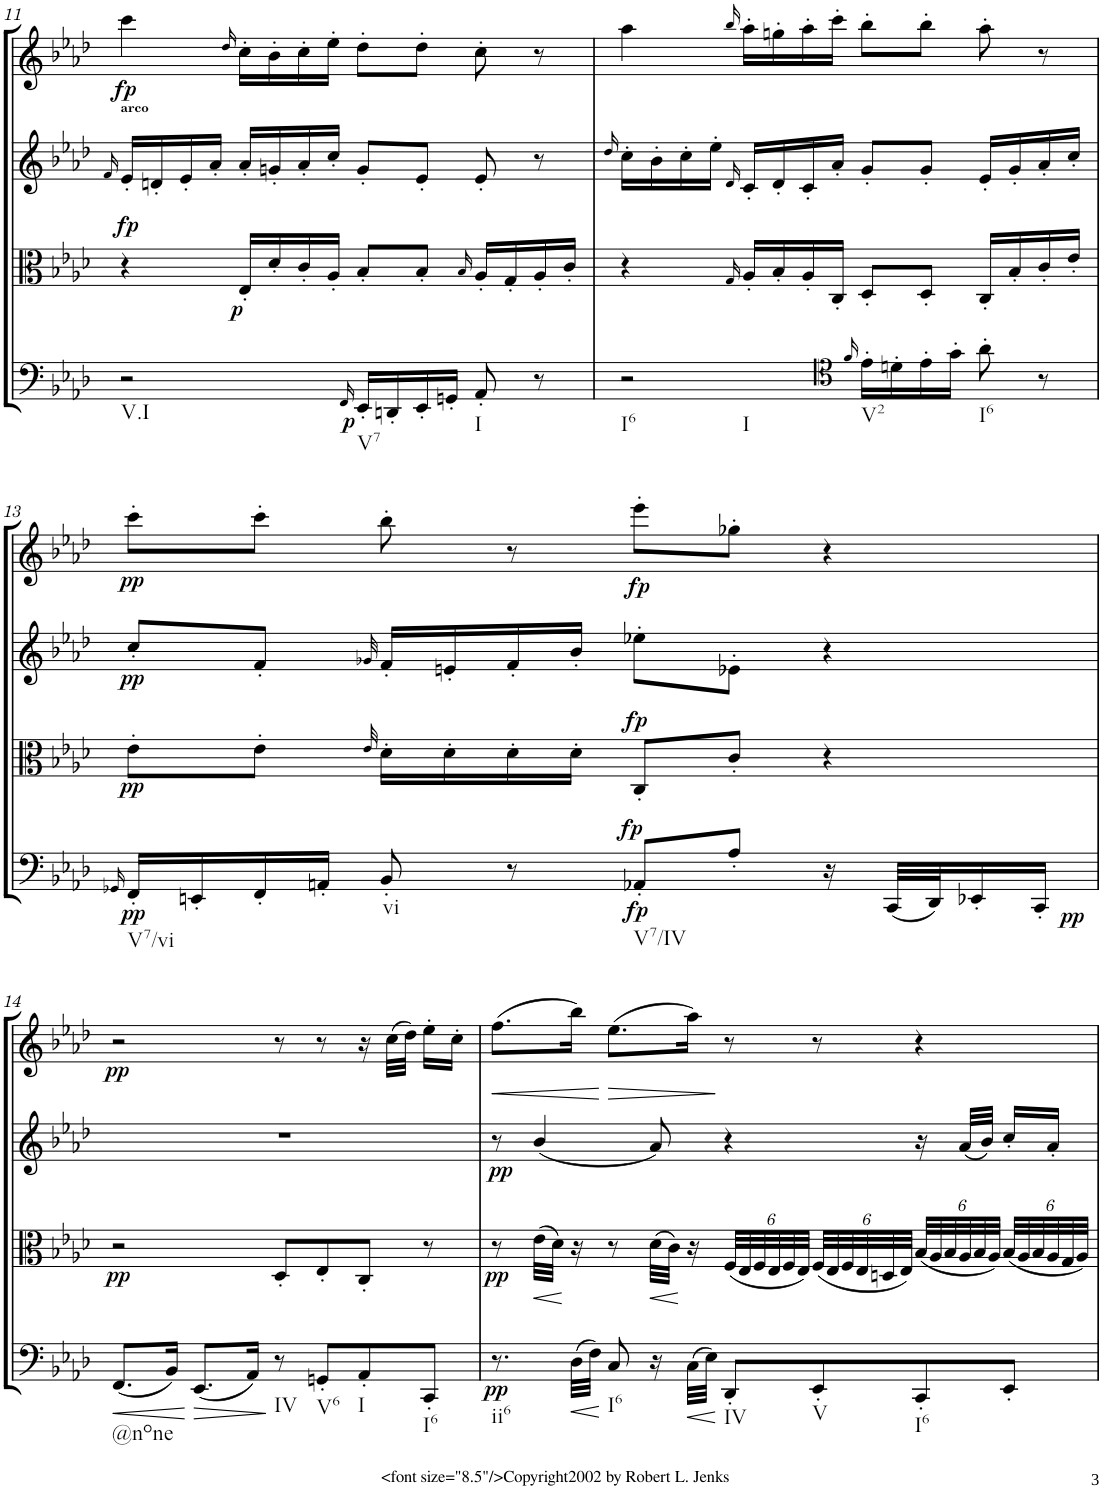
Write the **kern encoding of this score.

**kern	**dynam	**kern	**dynam	**kern	**dynam	**kern	**dynam
*part4	*part4	*part3	*part3	*part2	*part2	*part1	*part1
*staff4	*staff4	*staff3	*staff3	*staff2	*staff2	*staff1	*staff1
*I"Cello	*	*I"Viola	*	*I"2nd Violin	*	*I"1st Violin	*
*	*	*I'Vla	*	*I'Vln	*	*I'Vln	*
!!LO:PB:g=z
*clefF4	*	*clefC3	*	*clefG2	*	*clefG2	*
*k[b-e-a-d-]	*	*k[b-e-a-d-]	*	*k[b-e-a-d-]	*	*k[b-e-a-d-]	*
*A-:	*	*A-:	*	*A-:	*	*A-:	*
*M4/4	*	*M4/4	*	*M4/4	*	*M4/4	*
*met(c)	*	*met(c)	*	*met(c)	*	*met(c)	*
=11	=11	=11	=11	=11	=11	=11	=11
.	.	.	.	16qf/	.	.	.
!	!	!	!	!LO:TX:a:B:t=arco	!	!	!
!LO:TX:b:t=V.I	!	!	!	!	!	!	!
!	!	!	!LO:DY:a	!	!	!	!LO:DY:b
2r	.	4r	fp	16e-'/LL	.	4ccc\	fp
.	.	.	.	16dn'/	.	.	.
.	.	.	.	16e-'/	.	.	.
.	.	.	.	16a-'/JJ	.	.	.
.	.	.	.	.	.	16qdd-/	.
!	!	!	!LO:DY:b	!	!	!	!
.	.	16E-'/LL	p	16a-'/LL	.	16cc'\LL	.
.	.	16d-'/	.	16gn'/	.	16b-'\	.
.	.	16c'/	.	16a-'/	.	16cc'\	.
.	.	16A-'/JJ	.	16cc'/JJ	.	16ee-'\JJ	.
16qFF/	.	.	.	.	.	.	.
!LO:TX:b:t=V7	!	!	!	!	!	!	!
!	!LO:DY:b	!	!	!	!	!	!
16EE-'/LL	p	8B-'/L	.	8g'/L	.	8dd-'\L	.
16DDn'/	.	.	.	.	.	.	.
16EE-'/	.	8B-'/J	.	8e-'/J	.	8dd-'\J	.
16GGn'/JJ	.	.	.	.	.	.	.
.	.	16qB-/	.	.	.	.	.
!LO:TX:b:t=I	!	!	!	!	!	!	!
8AA-'/	.	16A-'/LL	.	8e-'/	.	8cc'\	.
.	.	16G'/	.	.	.	.	.
8r	.	16A-'/	.	8r	.	8r	.
.	.	16c'/JJ	.	.	.	.	.
=12	=12	=12	=12	=12	=12	=12	=12
.	.	.	.	16qdd-/	.	.	.
!LO:TX:b:t=I6	!	!	!	!	!	!	!
!LO:TX:b:t=I	!	!	!	!	!	!	!
2r	.	4r	.	16cc'\LL	.	4aa-\	.
.	.	.	.	16b-'\	.	.	.
.	.	.	.	16cc'\	.	.	.
.	.	.	.	16ee-'\JJ	.	.	.
.	.	16qG/	.	16qd-/	.	16qbb-/	.
.	.	16A-'/LL	.	16c'/LL	.	16aa-'\LL	.
.	.	16B-'/	.	16d-'/	.	16ggn'\	.
.	.	16A-'/	.	16c'/	.	16aa-'\	.
.	.	16C'/JJ	.	16a-'/JJ	.	16ccc'\JJ	.
*clefC4	*	*	*	*	*	*	*
16qf/	.	.	.	.	.	.	.
!LO:TX:b:t=V2	!	!	!	!	!	!	!
16e-'\LL	.	8D-'/L	.	8g'/L	.	8bb-'\L	.
16dn'\	.	.	.	.	.	.	.
16e-'\	.	8D-'/J	.	8g'/J	.	8bb-'\J	.
16g'\JJ	.	.	.	.	.	.	.
!LO:TX:b:t=I6	!	!	!	!	!	!	!
8a-'\	.	16C'/LL	.	16e-'/LL	.	8aa-'\	.
.	.	16B-'/	.	16g'/	.	.	.
8r	.	16c'/	.	16a-'/	.	8r	.
.	.	16e-'/JJ	.	16cc'/JJ	.	.	.
!!LO:LB:g=z
=13	=13	=13	=13	=13	=13	=13	=13
16qGG-X/	.	.	.	.	.	.	.
!LO:TX:b:t=V7/vi	!	!	!	!	!	!	!
!	!LO:DY:b	!	!LO:DY:b	!	!LO:DY:b	!	!LO:DY:b
16FF'/LL	pp	8e-'\L	pp	8cc'/L	pp	8ccc'\L	pp
16EEn'/	.	.	.	.	.	.	.
16FF'/	.	8e-'\J	.	8f'/J	.	8ccc'\J	.
16AAn'/JJ	.	.	.	.	.	.	.
.	.	32qe-/	.	32qg-X/	.	.	.
!LO:TX:b:t=vi	!	!	!	!	!	!	!
8BB-'/	.	16d-'\LL	.	16f'/LL	.	8bb-'\	.
.	.	16d-'\	.	16en'/	.	.	.
8r	.	16d-'\	.	16f'/	.	8r	.
.	.	16d-'\JJ	.	16b-'/JJ	.	.	.
!LO:TX:b:t=V7/IV	!	!	!	!	!	!	!
!	!LO:DY:b	!	!	!	!	!	!
!	!LO:DY:n=1:a	!	!LO:DY:a	!	!	!	!LO:DY:b
8AA-X'/L	fp fp	8C'/L	fp	8ee-X'\L	.	8eee-'\L	fp
8A-'/J	.	8c'/J	.	8e-X'\J	.	8gg-X'\J	.
16r	.	4r	.	4r	.	4r	.
(32CC/LLL	.	.	.	.	.	.	.
32DD-/J)	.	.	.	.	.	.	.
16EE-X'/	.	.	.	.	.	.	.
!	!LO:DY:n=2:b	!	!	!	!	!	!
16CC'/JJ	pp	.	.	.	.	.	.
!!LO:LB:g=z
=14	=14	=14	=14	=14	=14	=14	=14
!LO:TX:b:t=@none	!	!	!	!	!	!	!
!	!LO:HP:b	!	!LO:DY:b	!	!	!	!LO:DY:b
(8.FF/L	<	2r	pp	1r	.	2r	pp
16BB-/Jk)	.	.	.	.	.	.	.
!	!LO:HP:n=1:b	!	!	!	!	!	!
(8.EE-/L	[ >	.	.	.	.	.	.
16AA-/Jk)	.	.	.	.	.	.	.
!LO:TX:b:t=IV	!	!	!	!	!	!	!
8r	]	8D-'/L	.	.	.	8r	.
!LO:TX:b:t=V6	!	!	!	!	!	!	!
8GGn'/L	.	8E-'/	.	.	.	8r	.
!LO:TX:b:t=I	!	!	!	!	!	!	!
8AA-'/	.	8C'/J	.	.	.	16r	.
.	.	.	.	.	.	(32cc\LLL	.
.	.	.	.	.	.	32dd-\JJJ)	.
!LO:TX:b:t=I6	!	!	!	!	!	!	!
8CC'/J	.	8r	.	.	.	16ee-'\LL	.
.	.	.	.	.	.	16cc'\JJ	.
=15	=15	=15	=15	=15	=15	=15	=15
!LO:TX:b:t=ii6	!	!	!	!	!	!	!
!	!LO:DY:b	!	!LO:DY:b	!	!LO:DY:b	!	!LO:HP:b
8.r	pp	8r	pp	8r	pp	(8.ff\L	<
!	!	!	!LO:HP:b	!	!	!	!
.	.	(32e-\LLL	<	(4b-/	.	.	.
.	.	32d-\JJJ)	.	.	.	.	.
!	!LO:HP:b	!	!	!	!	!	!
(32D-\LLL	<	16r	[	.	.	16bb-\Jk)	.
32F\JJJ)	.	.	.	.	.	.	.
!LO:TX:b:t=I6	!	!	!	!	!	!	!
!	!	!	!	!	!	!	!LO:HP:n=1:b
8C/	[	8r	.	.	.	(8.ee-\L	[ >
!	!	!	!LO:HP:b	!	!	!	!
16r	.	(32d-\LLL	<	8a-/)	.	.	.
.	.	32c\JJJ)	.	.	.	.	.
!	!LO:HP:b	!	!	!	!	!	!
(32C\LLL	<	16r	[	.	.	16aa-\Jk)	.
32E-\JJJ)	.	.	.	.	.	.	.
*	*	*Xbrackettup	*	*	*	*	*
!LO:TX:b:t=IV	!	!	!	!	!	!	!
8DD-'/L	[	(48F/LLL	.	4r	.	8r	]
.	.	48E-/	.	.	.	.	.
.	.	48F/	.	.	.	.	.
.	.	48E-/	.	.	.	.	.
.	.	48F/	.	.	.	.	.
.	.	48E-/JJJ)	.	.	.	.	.
!LO:TX:b:t=V	!	!	!	!	!	!	!
8EE-'/	.	(48F/LLL	.	.	.	8r	.
.	.	48E-/	.	.	.	.	.
.	.	48F/	.	.	.	.	.
.	.	48E-/	.	.	.	.	.
.	.	48Dn/	.	.	.	.	.
.	.	48E-/JJJ)	.	.	.	.	.
!LO:TX:b:t=I6	!	!	!	!	!	!	!
8CC'/	.	(48B-/LLL	.	16r	.	4r	.
.	.	48A-/	.	.	.	.	.
.	.	48B-/	.	.	.	.	.
.	.	48A-/	.	(32a-/LLL	.	.	.
.	.	48B-/	.	.	.	.	.
.	.	.	.	32b-/JJJ)	.	.	.
.	.	48A-/JJJ)	.	.	.	.	.
8EE-'/J	.	(48B-/LLL	.	16cc'/LL	.	.	.
.	.	48A-/	.	.	.	.	.
.	.	48B-/	.	.	.	.	.
.	.	48A-/	.	16a-'/JJ	.	.	.
.	.	48G/	.	.	.	.	.
.	.	48A-/JJJ)	.	.	.	.	.
=	=	=	=	=	=	=	=
*-	*-	*-	*-	*-	*-	*-	*-
